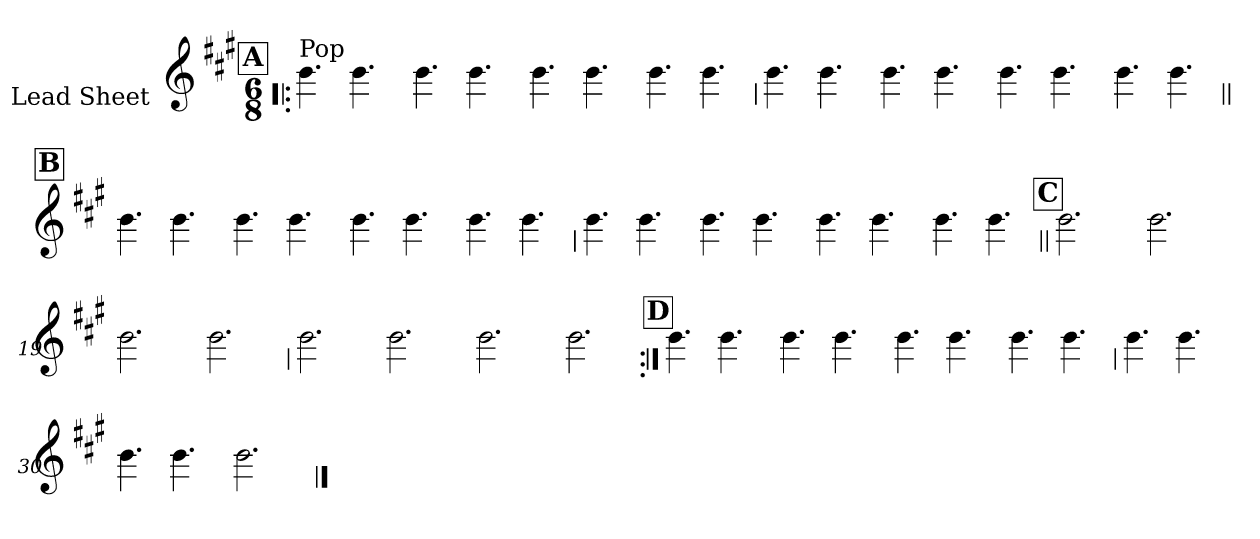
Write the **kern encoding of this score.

**kern
*part1
*staff1
*I"Lead Sheet
*stria0
*clefG2
*k[f#c#g#]
*A:
*M6/8
*MM49
!!LO:REH:place=s1:a:t=A
=1!|:
!LO:TX:a:t=Pop
4.b
4.b
=2-
4.b
4.b
=3-
4.b
4.b
=4-
4.b
4.b
!!LO:LB:g=z
=5
4.b
4.b
=6-
4.b
4.b
=7-
4.b
4.b
=8-
4.b
4.b
!!LO:LB:g=z
!!LO:REH:place=s1:a:t=B
=9||
4.b
4.b
=10-
4.b
4.b
=11-
4.b
4.b
=12-
4.b
4.b
!!LO:LB:g=z
=13
4.b
4.b
=14-
4.b
4.b
=15-
4.b
4.b
=16-
4.b
4.b
!!LO:LB:g=z
!!LO:REH:place=s1:a:t=C
=17||
2.b
=18-
2.b
=19-
2.b
=20-
2.b
!!LO:LB:g=z
=21
2.b
=22-
2.b
=23-
2.b
=24-
2.b
!!LO:LB:g=z
!!LO:REH:place=s1:a:t=D
=25:|!
4.b
4.b
=26-
4.b
4.b
=27-
4.b
4.b
=28-
4.b
4.b
!!LO:LB:g=z
=29
4.b
4.b
=30-
4.b
4.b
=31-
2.b
==
*-
